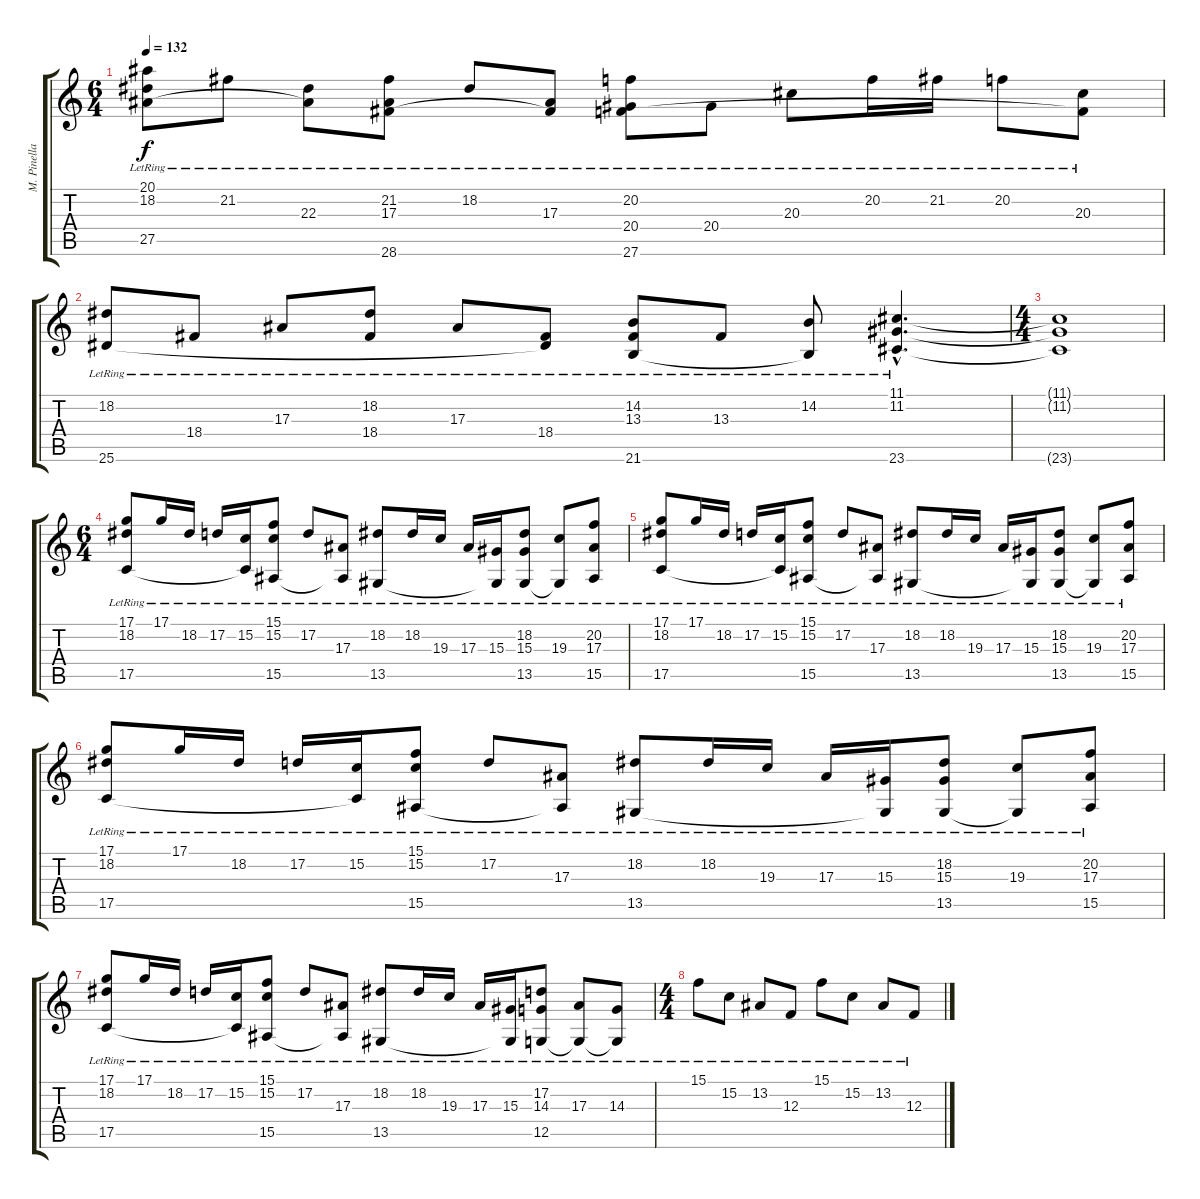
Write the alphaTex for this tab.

\track ("M. Pinella [Piano, Add. Guitar]" "M. Pinella") {instrument pad1newage}
\staff {score tabs}
\tuning (D4 A3 F3 C3 G2 D2) {hide}
\ts (6 4)
\tempo 132
\clef g2
\ks c
(20.1{lr} 18.2{lr} 27.5{lr}).8{dy f volume 16 instrument brightacousticpiano} 21.2{lr}.8 (22.3{lr} 27.5{t}).8 (21.2{lr} 17.3{lr} 28.6{lr}).8 18.2{lr}.8 (17.3{lr} 28.6{t}).8 (20.2{lr} 20.4{lr} 27.6{lr}).8 20.4{lr}.8 20.3{lr}.8 20.2{lr}.16 21.2{lr}.16 20.2{lr}.8 (20.3{lr} 27.6{t}).8 |
(18.2{lr} 25.6{lr}).8{volume 16 instrument brightacousticpiano} 18.4{lr}.8 17.3{lr}.8 (18.2{lr} 18.4{lr}).8 17.3{lr}.8 (18.4{lr} 25.6{t}).8 (14.2{lr} 13.3{lr} 21.6{lr}).8 13.3{lr}.8 (14.2{lr} 21.6{t}).8 (11.1{hac lr} 11.2{hac lr} 23.6{hac lr}).4{d} |
\ts (4 4)
(11.1{t} 11.2{t} 23.6{t}).1 |
\ts (6 4)
(17.1{lr} 18.2{lr} 17.5{lr}).8{volume 16 instrument brightacousticpiano} 17.1{lr}.16 18.2{lr}.16 17.2{lr}.16 (15.2{lr} 17.5{t}).16 (15.1{lr} 15.2{lr} 15.5{lr}).8 17.2{lr}.8 (17.3{lr} 15.5{t}).8 (18.2{lr} 13.5{lr}).8 18.2{lr}.16 19.3{lr}.16 17.3{lr}.16 (15.3{lr} 13.5{t}).16 (18.2{lr} 15.3{lr} 13.5{lr}).8 (19.3{lr} 13.5{t}).8 (20.2{lr} 17.3{lr} 15.5{lr}).8 |
(17.1{lr} 18.2{lr} 17.5{lr}).8{volume 16 instrument brightacousticpiano} 17.1{lr}.16 18.2{lr}.16 17.2{lr}.16 (15.2{lr} 17.5{t}).16 (15.1{lr} 15.2{lr} 15.5{lr}).8 17.2{lr}.8 (17.3{lr} 15.5{t}).8 (18.2{lr} 13.5{lr}).8 18.2{lr}.16 19.3{lr}.16 17.3{lr}.16 (15.3{lr} 13.5{t}).16 (18.2{lr} 15.3{lr} 13.5{lr}).8 (19.3{lr} 13.5{t}).8 (20.2{lr} 17.3{lr} 15.5{lr}).8 |
(17.1{lr} 18.2{lr} 17.5{lr}).8{volume 16 instrument brightacousticpiano} 17.1{lr}.16 18.2{lr}.16 17.2{lr}.16 (15.2{lr} 17.5{t}).16 (15.1{lr} 15.2{lr} 15.5{lr}).8 17.2{lr}.8 (17.3{lr} 15.5{t}).8 (18.2{lr} 13.5{lr}).8 18.2{lr}.16 19.3{lr}.16 17.3{lr}.16 (15.3{lr} 13.5{t}).16 (18.2{lr} 15.3{lr} 13.5{lr}).8 (19.3{lr} 13.5{t}).8 (20.2{lr} 17.3{lr} 15.5{lr}).8 |
(17.1{lr} 18.2{lr} 17.5{lr}).8{volume 16 instrument brightacousticpiano} 17.1{lr}.16 18.2{lr}.16 17.2{lr}.16 (15.2{lr} 17.5{t}).16 (15.1{lr} 15.2{lr} 15.5{lr}).8 17.2{lr}.8 (17.3{lr} 15.5{t}).8 (18.2{lr} 13.5{lr}).8 18.2{lr}.16 19.3{lr}.16 17.3{lr}.16 (15.3{lr} 13.5{t}).16 (17.2{lr} 14.3{lr} 12.5{lr}).8 (17.3{lr} 12.5{t}).8 (14.3{lr} 12.5{t}).8 |
\ts (4 4)
15.1{lr}.8{volume 9 instrument pad1newage} 15.2{lr}.8 13.2{lr}.8 12.3{lr}.8 15.1{lr}.8 15.2{lr}.8 13.2{lr}.8 12.3{lr}.8
